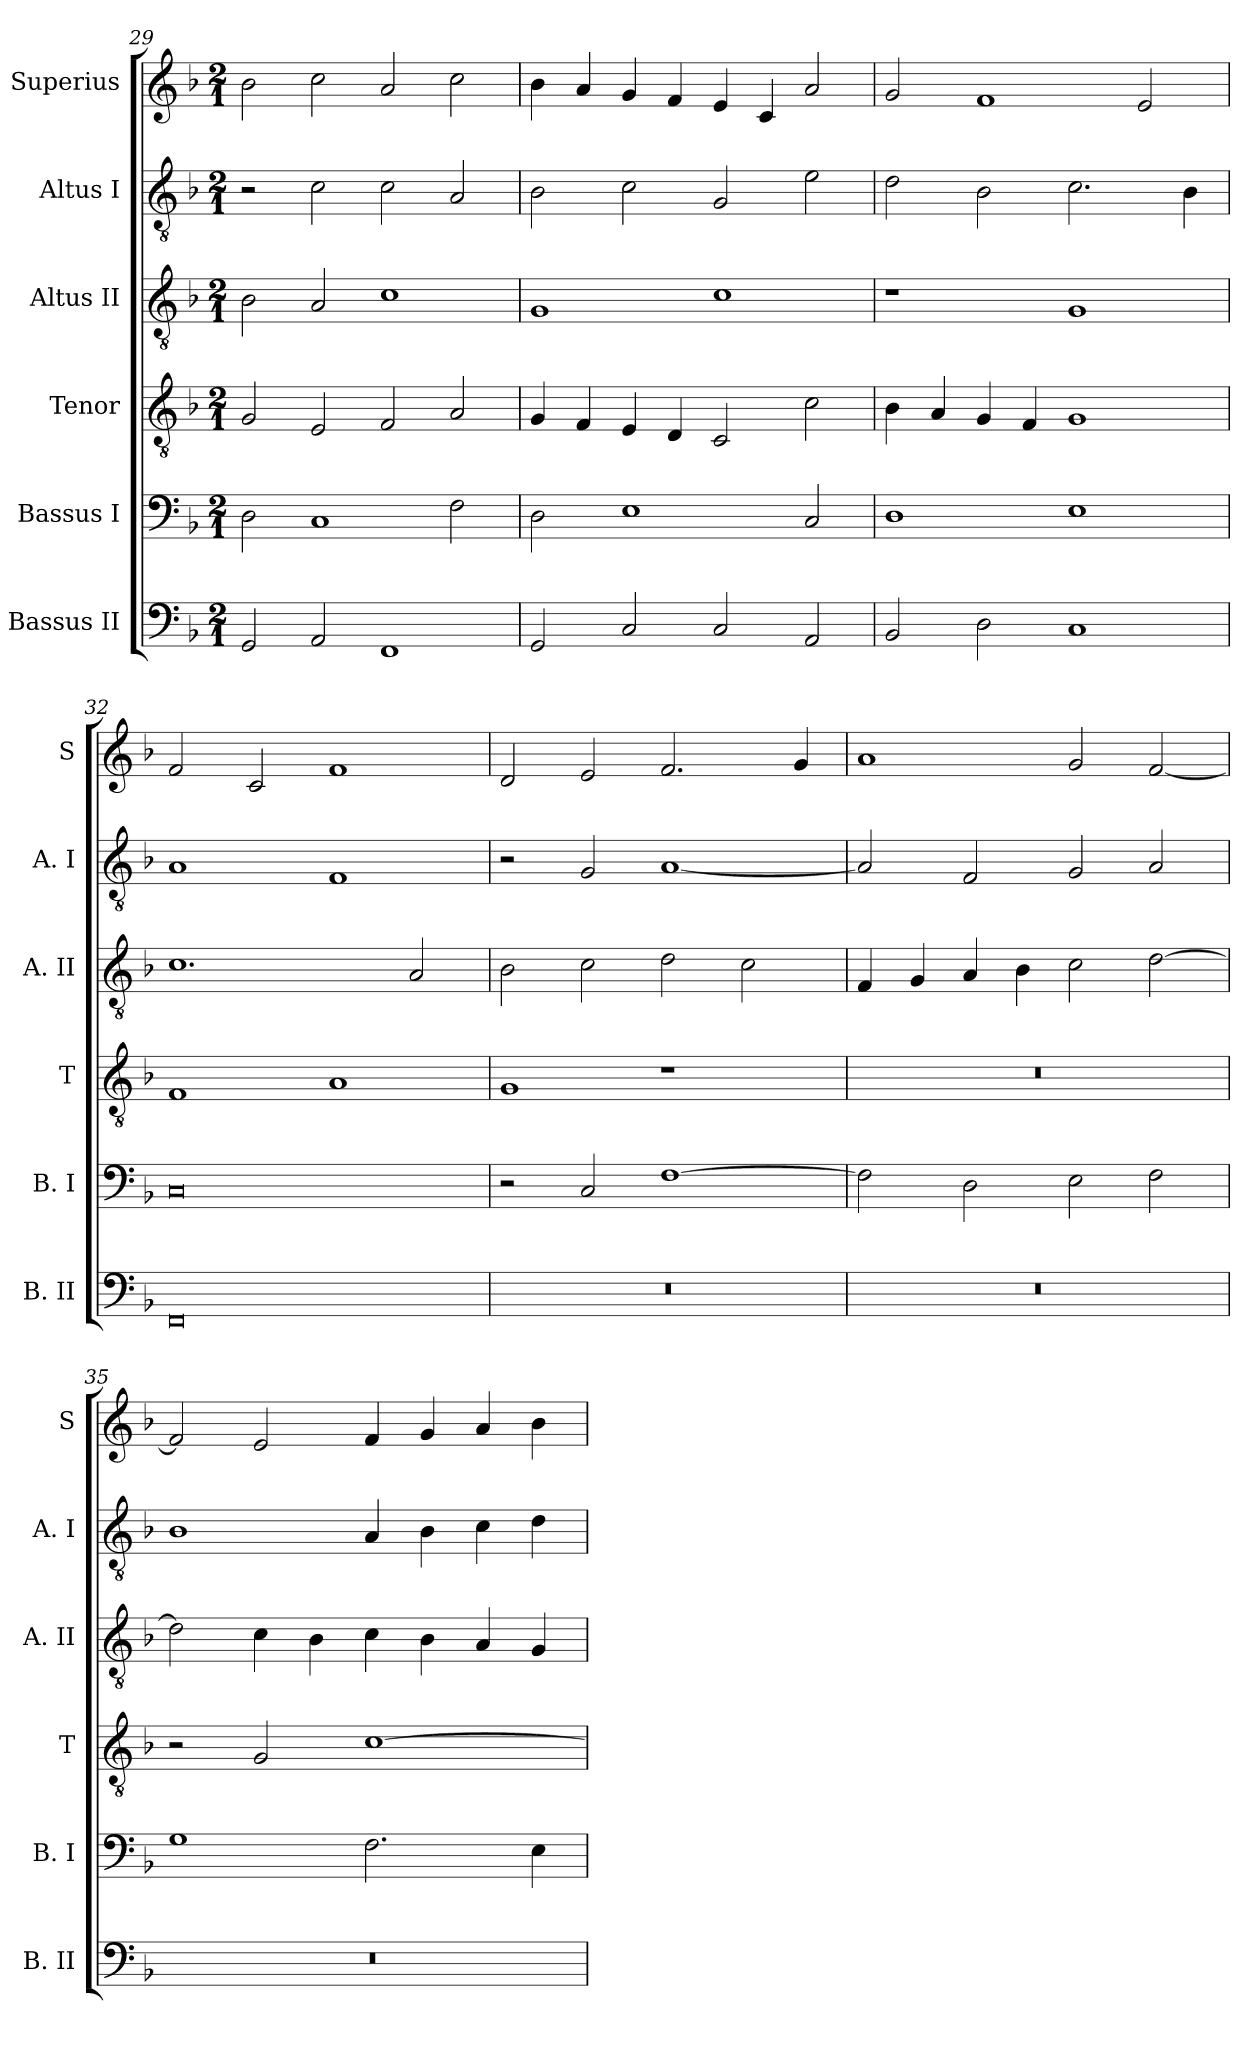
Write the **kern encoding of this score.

**kern	**kern	**kern	**kern	**kern	**kern
*part6	*part5	*part4	*part3	*part2	*part1
*staff6	*staff5	*staff4	*staff3	*staff2	*staff1
*I"Bassus II	*I"Bassus I	*I"Tenor	*I"Altus II	*I"Altus I	*I"Superius
*I'B. II	*I'B. I	*I'T	*I'A. II	*I'A. I	*I'S
*clefF4	*clefF4	*clefGv2	*clefGv2	*clefGv2	*clefG2
*k[b-]	*k[b-]	*k[b-]	*k[b-]	*k[b-]	*k[b-]
*d:	*d:	*d:	*d:	*d:	*d:
*M2/1	*M2/1	*M2/1	*M2/1	*M2/1	*M2/1
=29	=29	=29	=29	=29	=29
2GG	2D	2G	2B-	2r	2b-
2AA	1C	2E	2A	2c	2cc
1FF	.	2F	1c	2c	2a
.	2F	2A	.	2A	2cc
=30	=30	=30	=30	=30	=30
2GG	2D	4G	1G	2B-	4b-
.	.	4F	.	.	4a
2C	1E	4E	.	2c	4g
.	.	4D	.	.	4f
2C	.	2C	1c	2G	4e
.	.	.	.	.	4c
2AA	2C	2c	.	2e	2a
=31	=31	=31	=31	=31	=31
2BB-	1D	4B-	1r	2d	2g
.	.	4A	.	.	.
2D	.	4G	.	2B-	1f
.	.	4F	.	.	.
1C	1E	1G	1G	2.c	.
.	.	.	.	.	2e
.	.	.	.	4B-	.
=32	=32	=32	=32	=32	=32
0FF	0C	1F	1.c	1A	2f
.	.	.	.	.	2c
.	.	1A	.	1F	1f
.	.	.	2A	.	.
=33	=33	=33	=33	=33	=33
0r	2r	1G	2B-	2r	2d
.	2C	.	2c	2G	2e
.	[1F	1r	2d	[1A	2.f
.	.	.	2c	.	.
.	.	.	.	.	4g
=34	=34	=34	=34	=34	=34
0r	2F]	0r	4F	2A]	1a
.	.	.	4G	.	.
.	2D	.	4A	2F	.
.	.	.	4B-	.	.
.	2E	.	2c	2G	2g
.	2F	.	[2d	2A	[2f
=35	=35	=35	=35	=35	=35
0r	1G	2r	2d]	1B-	2f]
.	.	2G	4c	.	2e
.	.	.	4B-	.	.
.	2.F	[1c	4c	4A	4f
.	.	.	4B-	4B-	4g
.	.	.	4A	4c	4a
.	4E	.	4G	4d	4b-
=	=	=	=	=	=
*-	*-	*-	*-	*-	*-
